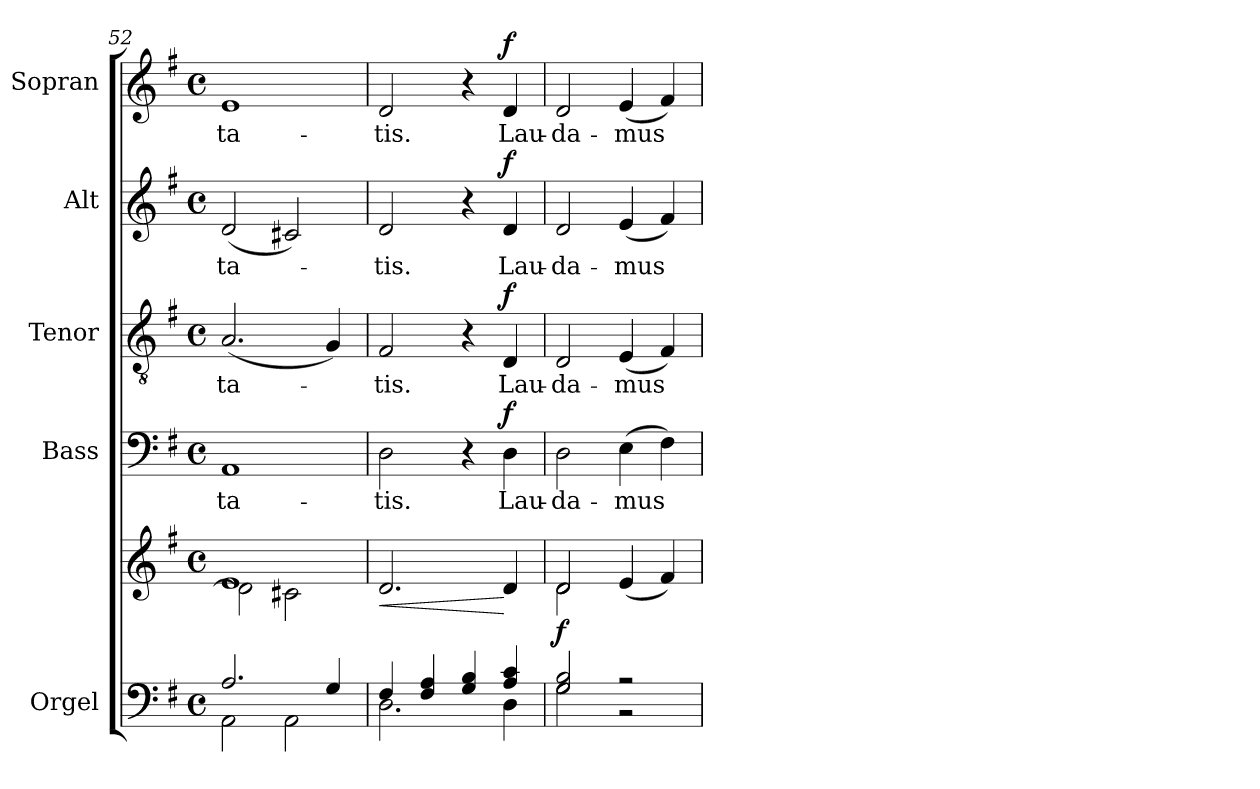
**kern	**kern	**dynam	**kern	**text	**dynam	**kern	**text	**dynam	**kern	**text	**dynam	**kern	**text	**dynam
*part5	*part5	*part5	*part4	*part4	*part4	*part3	*part3	*part3	*part2	*part2	*part2	*part1	*part1	*part1
*staff6	*staff5	*staff5/6	*staff4	*staff4	*staff4	*staff3	*staff3	*staff3	*staff2	*staff2	*staff2	*staff1	*staff1	*staff1
*I"Orgel	*	*	*I"Bass	*	*	*I"Tenor	*	*	*I"Alt	*	*	*I"Sopran	*	*
*I'Org.	*	*	*I'B.	*	*	*I'T.	*	*	*I'A.	*	*	*I'S.	*	*
*clefF4	*clefG2	*	*clefF4	*	*	*clefGv2	*	*	*clefG2	*	*	*clefG2	*	*
*k[f#]	*k[f#]	*	*k[f#]	*	*	*k[f#]	*	*	*k[f#]	*	*	*k[f#]	*	*
*G:	*G:	*	*G:	*	*	*G:	*	*	*G:	*	*	*G:	*	*
*M4/4	*M4/4	*	*M4/4	*	*	*M4/4	*	*	*M4/4	*	*	*M4/4	*	*
*met(c)	*met(c)	*	*met(c)	*	*	*met(c)	*	*	*met(c)	*	*	*met(c)	*	*
=52	=52	=52	=52	=52	=52	=52	=52	=52	=52	=52	=52	=52	=52	=52
*^	*^	*	*	*	*	*	*	*	*	*	*	*	*	*
!	!	!	!	!	!	!LO:LY:b	!	!	!LO:LY:b	!	!	!LO:LY:b	!	!	!LO:LY:b	!
2.A/	2AA\	1e	2d\]	.	1AA	-ta-	.	(<2.A/	-ta-	.	(<2d/	-ta-	.	1e	-ta-	.
.	2AA\	.	2c#X\	.	.	.	.	.	.	.	2c#X/)	.	.	.	.	.
4G/	.	.	.	.	.	.	.	4G/)	.	.	.	.	.	.	.	.
*	*	*v	*v	*	*	*	*	*	*	*	*	*	*	*	*	*
=53	=53	=53	=53	=53	=53	=53	=53	=53	=53	=53	=53	=53	=53	=53	=53
!	!	!	!LO:HP:b	!	!LO:LY:b	!	!	!LO:LY:b	!	!	!LO:LY:b	!	!	!LO:LY:b	!
4F#/	2.D\	2.d/	<	2D\	-tis.	.	2F#/	-tis.	.	2d/	-tis.	.	2d/	-tis.	.
4F#/ 4A/	.	.	.	.	.	.	.	.	.	.	.	.	.	.	.
4G/ 4B/	.	.	.	4r	.	.	4r	.	.	4r	.	.	4r	.	.
!	!	!	!	!	!LO:LY:b	!LO:DY:a	!	!LO:LY:b	!LO:DY:a	!	!LO:LY:b	!LO:DY:a	!	!LO:LY:b	!LO:DY:a
4A/ 4c/	4D\	4d/	[	4D\	Lau-	f	4D/	Lau-	f	4d/	Lau-	f	4d/	Lau-	f
!!LO:LB:g=z
=54	=54	=54	=54	=54	=54	=54	=54	=54	=54	=54	=54	=54	=54	=54	=54
*	*	*^	*	*	*	*	*	*	*	*	*	*	*	*	*
!	!	!	!	!LO:DY:b	!	!LO:LY:b	!	!	!LO:LY:b	!	!	!LO:LY:b	!	!	!LO:LY:b	!
2G/ 2B/	2G\	2d/	2d\	f	2D\	-da-	.	2D/	-da-	.	2d/	-da-	.	2d/	-da-	.
!	!	!	!	!	!	!LO:LY:b	!	!	!LO:LY:b	!	!	!LO:LY:b	!	!	!LO:LY:b	!
2r	2r	(4e/	2ryy	.	(>4E\	-mus	.	(<4E/	-mus	.	(<4e/	-mus	.	(<4e/	-mus	.
.	.	4f#/)	.	.	4F#\)	.	.	4F#/)	.	.	4f#/)	.	.	4f#/)	.	.
*v	*v	*	*	*	*	*	*	*	*	*	*	*	*	*	*	*
*	*v	*v	*	*	*	*	*	*	*	*	*	*	*	*	*
=	=	=	=	=	=	=	=	=	=	=	=	=	=	=
*-	*-	*-	*-	*-	*-	*-	*-	*-	*-	*-	*-	*-	*-	*-
